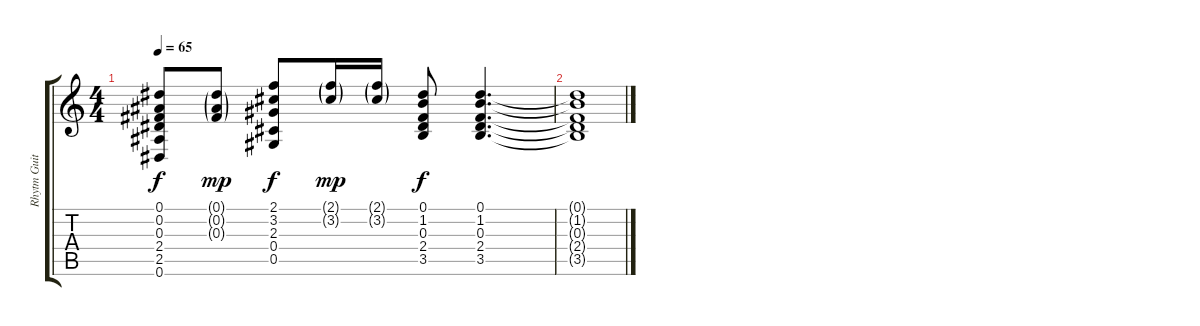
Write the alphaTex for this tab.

\track ("Rhytm Guitar" "Rhytm Guit") {instrument acousticguitarsteel}
\staff {score tabs}
\tuning (Eb4 Bb3 Gb3 Db3 Ab2 Eb2) {hide}
\ts (4 4)
\tempo 65
\clef g2
\ks c
(0.1 0.2 0.3 2.4 2.5 0.6).8{dy f} (0.1{g} 0.2{g} 0.3{g}).8{dy mp} (2.1 3.2 2.3 0.4 0.5).8{dy f} (2.1{g} 3.2{g}).16{dy mp} (2.1{g} 3.2{g}).16 (0.1 1.2 0.3 2.4 3.5).8{dy f} (0.1 1.2 0.3 2.4 3.5).4{d} |
(0.1{t} 1.2{t} 0.3{t} 2.4{t} 3.5{t}).1
